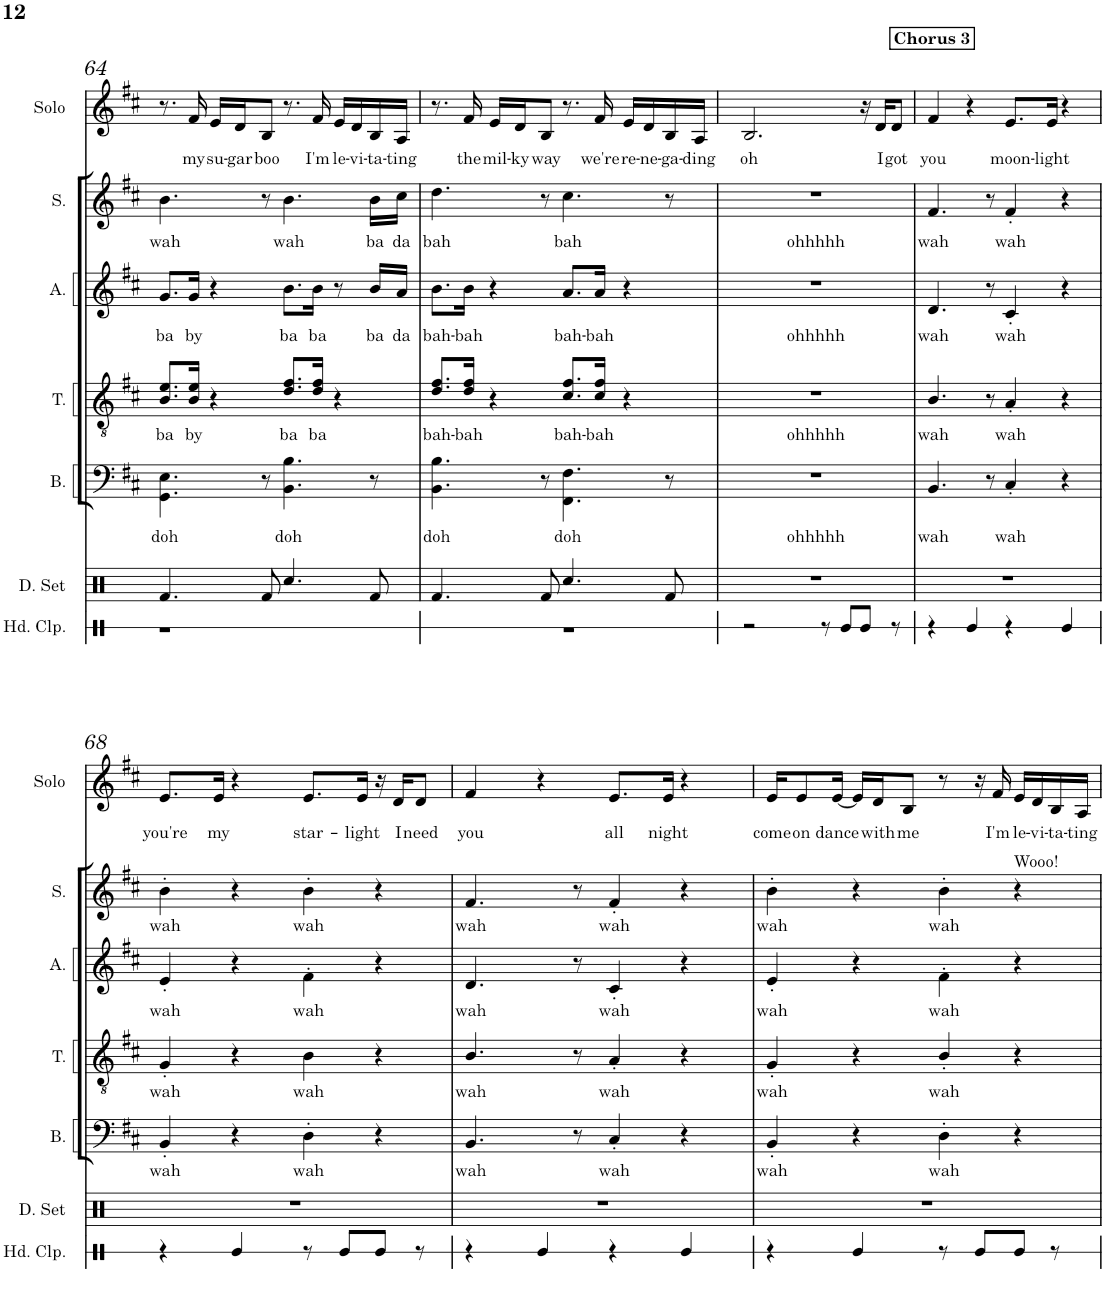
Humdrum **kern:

**kern	**kern	**kern	**text	**kern	**text	**kern	**text	**kern	**text	**kern	**text
*part7	*part6	*part5	*part5	*part4	*part4	*part3	*part3	*part2	*part2	*part1	*part1
*staff7	*staff6	*staff5	*staff5	*staff4	*staff4	*staff3	*staff3	*staff2	*staff2	*staff1	*staff1
*I"Hand Clap	*I"Drumset	*I"Bass	*	*I"Tenor	*	*I"Alto	*	*I"Soprano	*	*I"Solo	*
*I'Hd. Clp.	*I'D. Set	*I'B.	*	*I'T.	*	*I'A.	*	*I'S.	*	*I'Solo	*
!!LO:PB:g=z
*clefX	*clefX	*clefF4	*	*clefGv2	*	*clefG2	*	*clefG2	*	*clefG2	*
*k[]	*k[]	*k[f#c#]	*	*k[f#c#]	*	*k[f#c#]	*	*k[f#c#]	*	*k[f#c#]	*
*M4/4	*M4/4	*M4/4	*	*M4/4	*	*M4/4	*	*M4/4	*	*M4/4	*
=64	=64	=64	=64	=64	=64	=64	=64	=64	=64	=64	=64
!	!	!	!LO:LY:b	!	!LO:LY:b	!	!LO:LY:b	!	!LO:LY:b	!	!
1r	4.Rf/	4.GG\ 4.E\	doh	8.B/ 8.e/L	ba	8.g/L	ba	4.b\	wah	8.r	.
!	!	!	!	!	!LO:LY:b	!	!LO:LY:b	!	!	!	!LO:LY:b
.	.	.	.	16B/ 16e/Jk	by	16g/Jk	by	.	.	16f#/	my
!	!	!	!	!	!	!	!	!	!	!	!LO:LY:b
.	.	.	.	4r	.	4r	.	.	.	16e/LL	su-
!	!	!	!	!	!	!	!	!	!	!	!LO:LY:b
.	.	.	.	.	.	.	.	.	.	16d/J	-gar
!	!	!	!	!	!	!	!	!	!	!	!LO:LY:b
.	8Rf/	8r	.	.	.	.	.	8r	.	8B/J	boo
!	!	!	!LO:LY:b	!	!LO:LY:b	!	!LO:LY:b	!	!LO:LY:b	!	!
.	4.Rcc/	4.BB\ 4.B\	doh	8.d/ 8.f#/L	ba	8.b\L	ba	4.b\	wah	8.r	.
!	!	!	!	!	!LO:LY:b	!	!LO:LY:b	!	!	!	!LO:LY:b
.	.	.	.	16d/ 16f#/Jk	ba	16b\Jk	ba	.	.	16f#/	I'm
!	!	!	!	!	!	!	!	!	!	!	!LO:LY:b
.	.	.	.	4r	.	8r	.	.	.	16e/LL	le-
!	!	!	!	!	!	!	!	!	!	!	!LO:LY:b
.	.	.	.	.	.	.	.	.	.	16d/	-vi-
!	!	!	!	!	!	!	!LO:LY:b	!	!LO:LY:b	!	!LO:LY:b
.	8Rf/	8r	.	.	.	16b/LL	ba	16b\LL	ba	16B/	-ta-
!	!	!	!	!	!	!	!LO:LY:b	!	!LO:LY:b	!	!LO:LY:b
.	.	.	.	.	.	16a/JJ	da	16cc#\JJ	da	16A/JJ	-ting
=65	=65	=65	=65	=65	=65	=65	=65	=65	=65	=65	=65
!	!	!	!LO:LY:b	!	!LO:LY:b	!	!LO:LY:b	!	!LO:LY:b	!	!
1r	4.Rf/	4.BB\ 4.B\	doh	8.d/ 8.f#/L	bah-	8.b\L	bah-	4.dd\	bah	8.r	.
!	!	!	!	!	!LO:LY:b	!	!LO:LY:b	!	!	!	!LO:LY:b
.	.	.	.	16d/ 16f#/Jk	-bah	16b\Jk	-bah	.	.	16f#/	the
!	!	!	!	!	!	!	!	!	!	!	!LO:LY:b
.	.	.	.	4r	.	4r	.	.	.	16e/LL	mil-
!	!	!	!	!	!	!	!	!	!	!	!LO:LY:b
.	.	.	.	.	.	.	.	.	.	16d/J	-ky
!	!	!	!	!	!	!	!	!	!	!	!LO:LY:b
.	8Rf/	8r	.	.	.	.	.	8r	.	8B/J	way
!	!	!	!LO:LY:b	!	!LO:LY:b	!	!LO:LY:b	!	!LO:LY:b	!	!
.	4.Rcc/	4.FF#\ 4.F#\	doh	8.c#/ 8.f#/L	bah-	8.a/L	bah-	4.cc#\	bah	8.r	.
!	!	!	!	!	!LO:LY:b	!	!LO:LY:b	!	!	!	!LO:LY:b
.	.	.	.	16c#/ 16f#/Jk	-bah	16a/Jk	-bah	.	.	16f#/	we're
!	!	!	!	!	!	!	!	!	!	!	!LO:LY:b
.	.	.	.	4r	.	4r	.	.	.	16e/LL	re-
!	!	!	!	!	!	!	!	!	!	!	!LO:LY:b
.	.	.	.	.	.	.	.	.	.	16d/	-ne-
!	!	!	!	!	!	!	!	!	!	!	!LO:LY:b
.	8Rf/	8r	.	.	.	.	.	8r	.	16B/	-ga-
!	!	!	!	!	!	!	!	!	!	!	!LO:LY:b
.	.	.	.	.	.	.	.	.	.	16A/JJ	-ding
=66	=66	=66	=66	=66	=66	=66	=66	=66	=66	=66	=66
!	!	!	!LO:LY:b	!	!LO:LY:b	!	!LO:LY:b	!	!LO:LY:b	!	!LO:LY:b
2r	1r	1r	ohhhhh	1r	ohhhhh	1r	ohhhhh	1r	ohhhhh	2.B/	oh
8r	.	.	.	.	.	.	.	.	.	.	.
8Re/L	.	.	.	.	.	.	.	.	.	.	.
8Re/J	.	.	.	.	.	.	.	.	.	16r	.
!	!	!	!	!	!	!	!	!	!	!	!LO:LY:b
.	.	.	.	.	.	.	.	.	.	16d/KL	I
!	!	!	!	!	!	!	!	!	!	!	!LO:LY:b
8r	.	.	.	.	.	.	.	.	.	8d/J	got
!!LO:REH:place=s1:a:B:cj:t=Chorus 3
=67	=67	=67	=67	=67	=67	=67	=67	=67	=67	=67	=67
!	!	!	!LO:LY:b	!	!LO:LY:b	!	!LO:LY:b	!	!LO:LY:b	!	!LO:LY:b
4r	1r	4.BB/	wah	4.B/	wah	4.d/	wah	4.f#/	wah	4f#/	you
4Re/	.	.	.	.	.	.	.	.	.	4r	.
.	.	8r	.	8r	.	8r	.	8r	.	.	.
!	!	!	!LO:LY:b	!	!LO:LY:b	!	!LO:LY:b	!	!LO:LY:b	!	!LO:LY:b
4r	.	4C#'/	wah	4A'/	wah	4c#'/	wah	4f#'/	wah	8.e/L	moon-
!	!	!	!	!	!	!	!	!	!	!	!LO:LY:b
.	.	.	.	.	.	.	.	.	.	16e/Jk	-light
4Re/	.	4r	.	4r	.	4r	.	4r	.	4r	.
!!LO:LB:g=z
=68	=68	=68	=68	=68	=68	=68	=68	=68	=68	=68	=68
!	!	!	!LO:LY:b	!	!LO:LY:b	!	!LO:LY:b	!	!LO:LY:b	!	!LO:LY:b
4r	1r	4BB'/	wah	4G'/	wah	4e'/	wah	4b'\	wah	8.e/L	you're
!	!	!	!	!	!	!	!	!	!	!	!LO:LY:b
.	.	.	.	.	.	.	.	.	.	16e/Jk	my
4Re/	.	4r	.	4r	.	4r	.	4r	.	4r	.
!	!	!	!LO:LY:b	!	!LO:LY:b	!	!LO:LY:b	!	!LO:LY:b	!	!LO:LY:b
8r	.	4D'\	wah	4B\	wah	4f#'\	wah	4b'\	wah	8.e/L	star-
8Re/L	.	.	.	.	.	.	.	.	.	.	.
!	!	!	!	!	!	!	!	!	!	!	!LO:LY:b
.	.	.	.	.	.	.	.	.	.	16e/Jk	-light
8Re/J	.	4r	.	4r	.	4r	.	4r	.	16r	.
!	!	!	!	!	!	!	!	!	!	!	!LO:LY:b
.	.	.	.	.	.	.	.	.	.	16d/KL	I
!	!	!	!	!	!	!	!	!	!	!	!LO:LY:b
8r	.	.	.	.	.	.	.	.	.	8d/J	need
=69	=69	=69	=69	=69	=69	=69	=69	=69	=69	=69	=69
!	!	!	!LO:LY:b	!	!LO:LY:b	!	!LO:LY:b	!	!LO:LY:b	!	!LO:LY:b
4r	1r	4.BB/	wah	4.B/	wah	4.d/	wah	4.f#/	wah	4f#/	you
4Re/	.	.	.	.	.	.	.	.	.	4r	.
.	.	8r	.	8r	.	8r	.	8r	.	.	.
!	!	!	!LO:LY:b	!	!LO:LY:b	!	!LO:LY:b	!	!LO:LY:b	!	!LO:LY:b
4r	.	4C#'/	wah	4A'/	wah	4c#'/	wah	4f#'/	wah	8.e/L	all
!	!	!	!	!	!	!	!	!	!	!	!LO:LY:b
.	.	.	.	.	.	.	.	.	.	16e/Jk	night
4Re/	.	4r	.	4r	.	4r	.	4r	.	4r	.
=70	=70	=70	=70	=70	=70	=70	=70	=70	=70	=70	=70
!	!	!	!LO:LY:b	!	!LO:LY:b	!	!LO:LY:b	!	!LO:LY:b	!	!LO:LY:b
4r	1r	4BB'/	wah	4G'/	wah	4e'/	wah	4b'\	wah	16e/KL	come
!	!	!	!	!	!	!	!	!	!	!	!LO:LY:b
.	.	.	.	.	.	.	.	.	.	8e/	on
!	!	!	!	!	!	!	!	!	!	!	!LO:LY:b
.	.	.	.	.	.	.	.	.	.	[16e/Jk	dance
4Re/	.	4r	.	4r	.	4r	.	4r	.	16e/LL]	.
!	!	!	!	!	!	!	!	!	!	!	!LO:LY:b
.	.	.	.	.	.	.	.	.	.	16d/J	with
!	!	!	!	!	!	!	!	!	!	!	!LO:LY:b
.	.	.	.	.	.	.	.	.	.	8B/J	me
!	!	!	!LO:LY:b	!	!LO:LY:b	!	!LO:LY:b	!	!LO:LY:b	!	!
8r	.	4D'\	wah	4B'/	wah	4f#'\	wah	4b'\	wah	8r	.
8Re/L	.	.	.	.	.	.	.	.	.	16r	.
!	!	!	!	!	!	!	!	!	!	!	!LO:LY:b
.	.	.	.	.	.	.	.	.	.	16f#/	I'm
!	!	!	!	!	!	!	!	!LO:TX:a:t=Wooo!	!	!	!
!	!	!	!	!	!	!	!	!	!	!	!LO:LY:b
8Re/J	.	4r	.	4r	.	4r	.	4r	.	16e/LL	le-
!	!	!	!	!	!	!	!	!	!	!	!LO:LY:b
.	.	.	.	.	.	.	.	.	.	16d/	-vi-
!	!	!	!	!	!	!	!	!	!	!	!LO:LY:b
8r	.	.	.	.	.	.	.	.	.	16B/	-ta-
!	!	!	!	!	!	!	!	!	!	!	!LO:LY:b
.	.	.	.	.	.	.	.	.	.	16A/JJ	-ting
=	=	=	=	=	=	=	=	=	=	=	=
*-	*-	*-	*-	*-	*-	*-	*-	*-	*-	*-	*-
